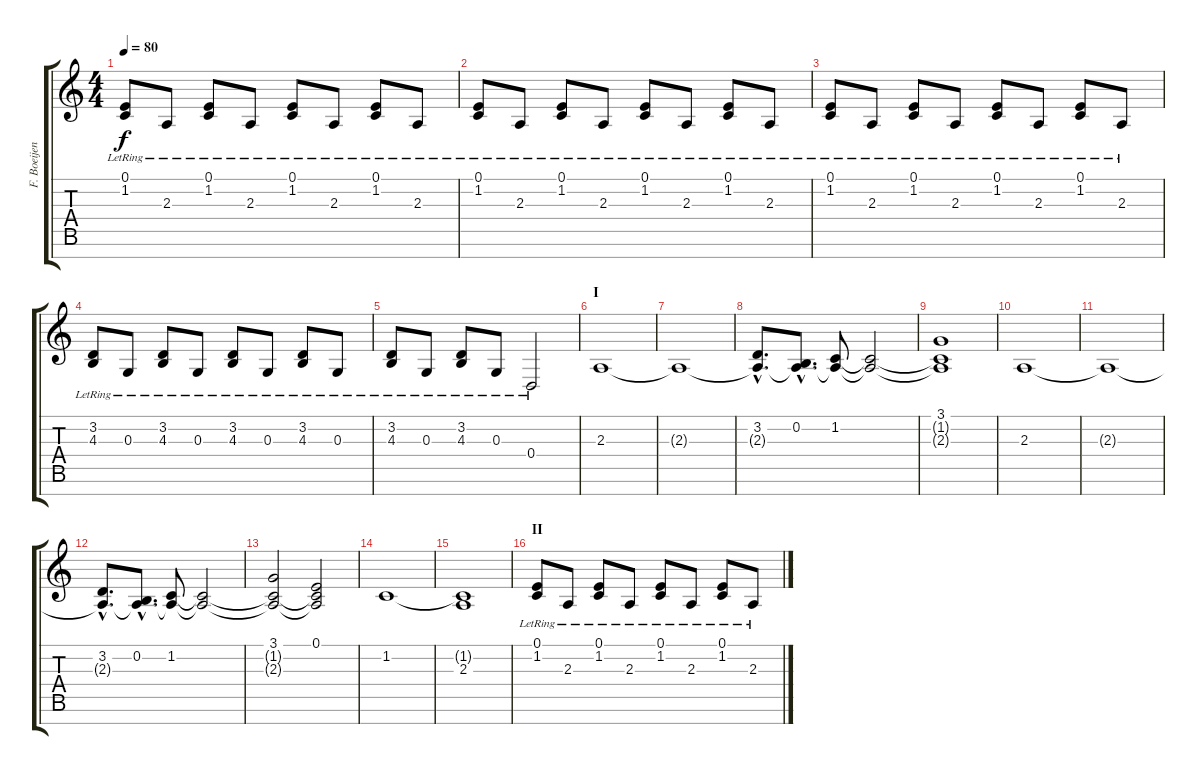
\track ("F. Boeijen" "F. Boeijen") {instrument synthstrings1}
\staff {score tabs}
\tuning (E4 B3 G3 D3 A2 E2 B1) {hide}
\ts (4 4)
\tempo 80
\clef g2
\ks c
(0.1{lr} 1.2{lr}).8{dy f instrument brightacousticpiano} 2.3{lr}.8 (0.1{lr} 1.2{lr}).8 2.3{lr}.8 (0.1{lr} 1.2{lr}).8 2.3{lr}.8 (0.1{lr} 1.2{lr}).8 2.3{lr}.8 |
(0.1{lr} 1.2{lr}).8{instrument brightacousticpiano} 2.3{lr}.8 (0.1{lr} 1.2{lr}).8 2.3{lr}.8 (0.1{lr} 1.2{lr}).8 2.3{lr}.8 (0.1{lr} 1.2{lr}).8 2.3{lr}.8 |
(0.1{lr} 1.2{lr}).8{instrument brightacousticpiano} 2.3{lr}.8 (0.1{lr} 1.2{lr}).8 2.3{lr}.8 (0.1{lr} 1.2{lr}).8 2.3{lr}.8 (0.1{lr} 1.2{lr}).8 2.3{lr}.8 |
(3.2{lr} 4.3{lr}).8{instrument brightacousticpiano} 0.3{lr}.8 (3.2{lr} 4.3{lr}).8 0.3{lr}.8 (3.2{lr} 4.3{lr}).8 0.3{lr}.8 (3.2{lr} 4.3{lr}).8 0.3{lr}.8 |
(3.2{lr} 4.3{lr}).8{instrument brightacousticpiano} 0.3{lr}.8 (3.2{lr} 4.3{lr}).8 0.3{lr}.8 0.4{lr}.2 |
\section ("" "I")
2.3.1{instrument synthstrings2} |
2.3{t}.1 |
(3.2{hac} 2.3{hac t}).8{d} (0.2{hac} 2.3{hac t}).8{d} (1.2 2.3{t}).8 (1.2{t} 2.3{t}).2 |
(3.1 1.2{t} 2.3{t}).1 |
2.3.1 |
2.3{t}.1 |
(3.2{hac} 2.3{hac t}).8{d} (0.2{hac} 2.3{hac t}).8{d} (1.2 2.3{t}).8 (1.2{t} 2.3{t}).2 |
(3.1 1.2{t} 2.3{t}).2 (0.1 1.2{t} 2.3{t}).2 |
1.2.1 |
(1.2{t} 2.3).1 |
\section ("" "II")
(0.1{lr} 1.2{lr}).8{instrument brightacousticpiano} 2.3{lr}.8 (0.1{lr} 1.2{lr}).8 2.3{lr}.8 (0.1{lr} 1.2{lr}).8 2.3{lr}.8 (0.1{lr} 1.2{lr}).8 2.3{lr}.8
